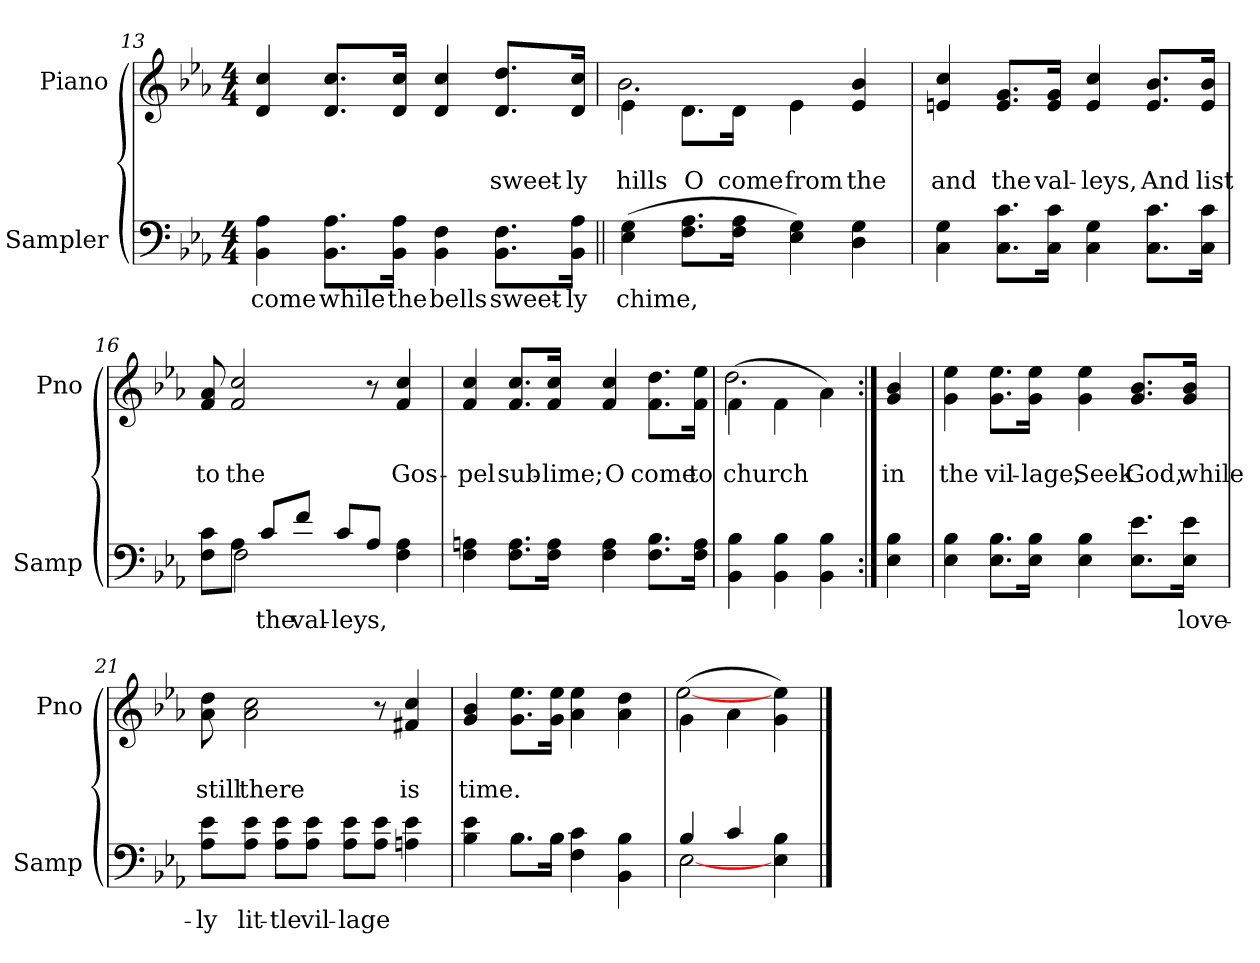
**kern	**text	**kern	**text	**text
*part2	*part2	*part1	*part1	*part1
*staff2	*staff2	*staff1	*staff1	*staff1
*I"Sampler	*	*I"Piano	*	*
*I'Samp	*	*I'Pno	*	*
*clefF4	*	*clefG2	*	*
*k[b-e-a-]	*	*k[b-e-a-]	*	*
*E-:	*	*E-:	*	*
*M4/4	*	*M4/4	*	*
=13	=13	=13	=13	=13
4BB- 4A-	come	4d 4cc	.	.
8.BB-\ 8.A-\L	while	8.d/ 8.cc/L	.	.
16BB-\ 16A-\Jk	the	16d/ 16cc/Jk	.	.
4BB- 4F	bells	4d 4cc	.	.
8.BB-\ 8.F\L	sweet-	8.d/ 8.dd/L	.	sweet-
16BB-\ 16A-\Jk	-ly	16d/ 16cc/Jk	.	-ly
=14||	=14	=14	=14	=14
*	*	*^	*	*
(4E- 4G	chime,	4e-\	2.b-	.	hills
8.F\ 8.A-\L	.	8.d\L	.	.	O
16F\ 16A-\Jk	.	16d\Jk	.	.	come
4E- 4G)	.	4e-\	.	.	from
4D 4G	.	4e- 4b-	4ryy	.	the
*	*	*v	*v	*	*
=15	=15	=15	=15	=15
4C 4G	.	4en 4cc	.	and
8.C\ 8.c\L	.	8.e/ 8.g/L	.	the
16C\ 16c\Jk	.	16e/ 16g/Jk	.	val-
4C 4G	.	4e 4cc	.	-leys,
8.C\ 8.c\L	.	8.e/ 8.b-/L	.	And
16C\ 16c\Jk	.	16e/ 16b-/Jk	.	list
=16	=16	=16	=16	=16
*^	*	*	*	*
8F\ 8c\L	8ryy	.	8f 8a-	.	to
8A-\J	2F	.	2f 2cc	.	the
8c/L	.	the	.	.	.
8f/J	.	val-	.	.	.
8c/L	.	-leys,	.	.	.
8A-/J	4.ryy	.	8r	.	.
4F 4A-	.	.	4f 4cc	.	Gos-
*v	*v	*	*	*	*
=17	=17	=17	=17	=17
4F 4An	.	4f 4cc	.	-pel
8.F\ 8.A\L	.	8.f/ 8.cc/L	.	sub-
16F\ 16A\Jk	.	16f/ 16cc/Jk	.	-lime;
4F 4A	.	4f 4cc	.	O
8.F\ 8.B-\L	.	8.f\ 8.dd\L	.	come
16F\ 16A\Jk	.	16f\ 16ee-\Jk	.	to
=18	=18	=18	=18	=18
*	*	*^	*	*
4BB- 4B-	.	(4f\	2.dd	.	church
4BB- 4B-	.	4f\	.	.	.
4BB- 4B-	.	4a-\)	.	.	.
*	*	*v	*v	*	*
=19:|!	=19:|!	=19:|!	=19:|!	=19:|!
4E- 4B-	.	4g 4b-	.	in
=20	=20	=20	=20	=20
4E- 4B-	.	4g 4ee-	.	the
8.E-\ 8.B-\L	.	8.g\ 8.ee-\L	.	vil-
16E-\ 16B-\Jk	.	16g\ 16ee-\Jk	.	-lage,
4E- 4B-	.	4g 4ee-	.	Seek
8.E-\ 8.e-\L	.	8.g/ 8.b-/L	.	God,
16E-\ 16e-\Jk	love-	16g/ 16b-/Jk	.	while
=21	=21	=21	=21	=21
8A-\ 8e-\L	-ly	8a- 8dd	.	still
8A-\ 8e-\J	lit-	2a- 2cc	.	there
8A-\ 8e-\L	-tle	.	.	.
8A-\ 8e-\J	vil-	.	.	.
8A-\ 8e-\L	-lage	.	.	.
8A-\ 8e-\J	.	8r	.	.
4An 4e-	.	4f#X 4cc	.	is
=22	=22	=22	=22	=22
*^	*	*	*	*
4B- 4e-	4ryy	.	4g 4b-	.	time.
8.B-\L	8.B-\L	.	8.g\ 8.ee-\L	.	.
16B-\Jk	16B-\Jk	.	16g\ 16ee-\Jk	.	.
4F 4c	2ryy	.	4a- 4ee-	.	.
4BB- 4B-	.	.	4a- 4dd	.	.
=23	=23	=23	=23	=23	=23
*	*	*	*^	*	*
4B-/	[2E-	.	(4g\	[2ee-	.	.
4c/	.	.	4a-\	.	.	.
4E- 4B-	4ryy	.	4g 4ee-)	4ryy	.	.
*v	*v	*	*	*	*	*
*	*	*v	*v	*	*
==	==	==	==	==
*-	*-	*-	*-	*-
